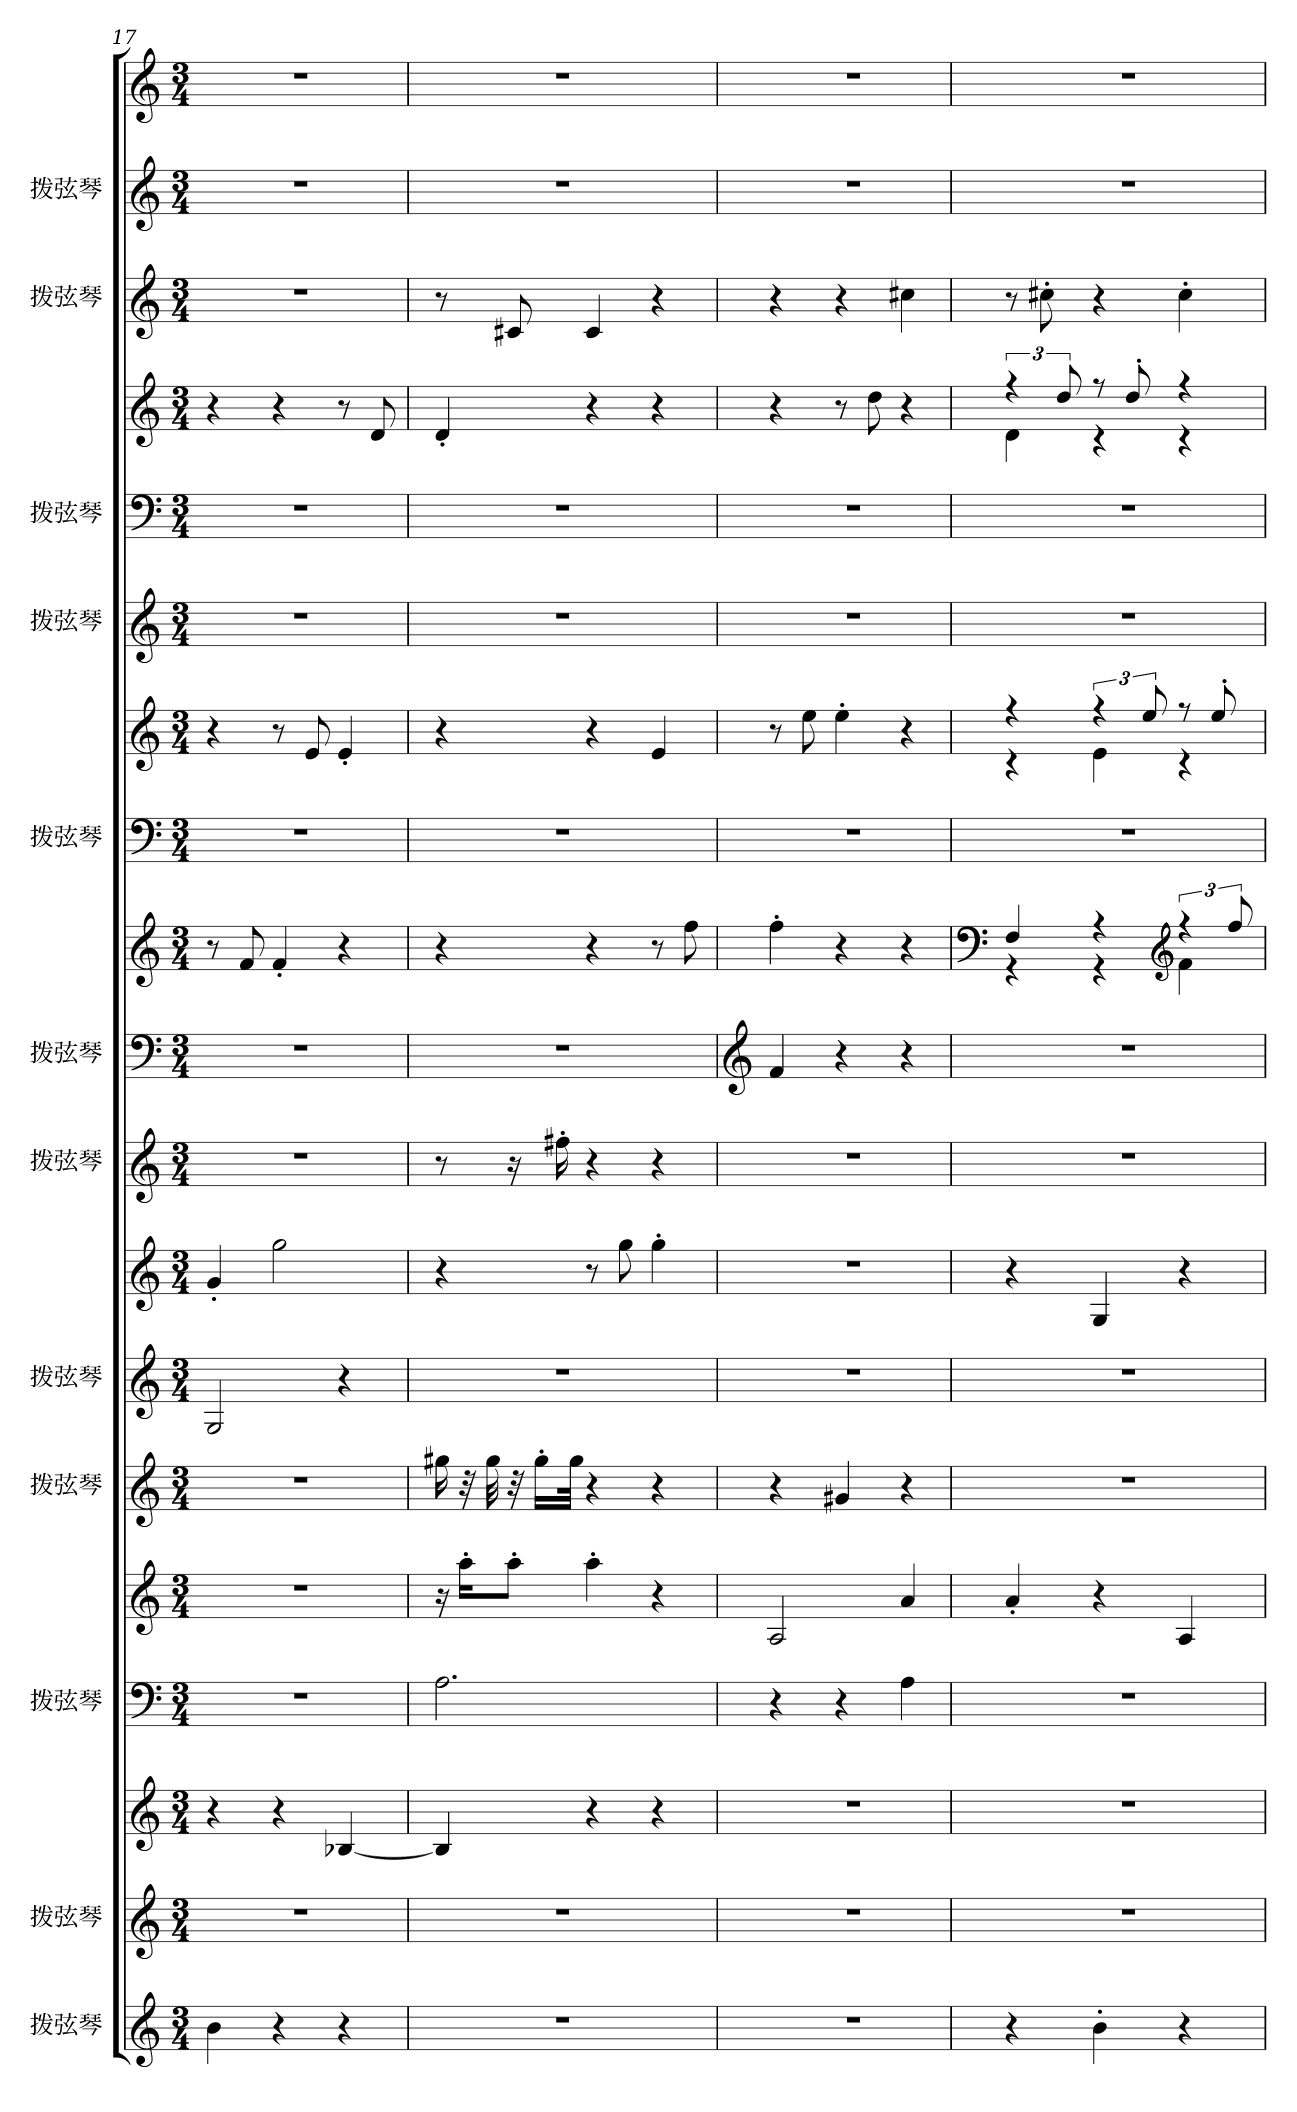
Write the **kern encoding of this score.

**kern	**kern	**kern	**kern	**kern	**kern	**kern	**kern	**kern	**kern	**kern	**kern	**kern	**kern	**kern	**kern	**kern	**kern	**kern
*part12	*part11	*part11	*part10	*part10	*part9	*part8	*part8	*part7	*part6	*part6	*part5	*part5	*part4	*part3	*part3	*part2	*part1	*part1
*staff19	*staff18	*staff17	*staff16	*staff15	*staff14	*staff13	*staff12	*staff11	*staff10	*staff9	*staff8	*staff7	*staff6	*staff5	*staff4	*staff3	*staff2	*staff1
*I"拨弦琴	*I"拨弦琴	*	*I"拨弦琴	*	*I"拨弦琴	*I"拨弦琴	*	*I"拨弦琴	*I"拨弦琴	*	*I"拨弦琴	*	*I"拨弦琴	*I"拨弦琴	*	*I"拨弦琴	*I"拨弦琴	*
*clefG2	*clefG2	*clefG2	*clefF4	*clefG2	*clefG2	*clefG2	*clefG2	*clefG2	*clefF4	*clefG2	*clefF4	*clefG2	*clefG2	*clefF4	*clefG2	*clefG2	*clefG2	*clefG2
*k[]	*k[]	*k[]	*k[]	*k[]	*k[]	*k[]	*k[]	*k[]	*k[]	*k[]	*k[]	*k[]	*k[]	*k[]	*k[]	*k[]	*k[]	*k[]
*M3/4	*M3/4	*M3/4	*M3/4	*M3/4	*M3/4	*M3/4	*M3/4	*M3/4	*M3/4	*M3/4	*M3/4	*M3/4	*M3/4	*M3/4	*M3/4	*M3/4	*M3/4	*M3/4
=17	=17	=17	=17	=17	=17	=17	=17	=17	=17	=17	=17	=17	=17	=17	=17	=17	=17	=17
4b\	2.r	4r	2.r	2.r	2.r	2G/	4g'/	2.r	2.r	8r	2.r	4r	2.r	2.r	4r	2.r	2.r	2.r
.	.	.	.	.	.	.	.	.	.	8f/	.	.	.	.	.	.	.	.
4r	.	4r	.	.	.	.	2gg\	.	.	4f'/	.	8r	.	.	4r	.	.	.
.	.	.	.	.	.	.	.	.	.	.	.	8e/	.	.	.	.	.	.
4r	.	[4B-X/	.	.	.	4r	.	.	.	4r	.	4e'/	.	.	8r	.	.	.
.	.	.	.	.	.	.	.	.	.	.	.	.	.	.	8d/	.	.	.
=18	=18	=18	=18	=18	=18	=18	=18	=18	=18	=18	=18	=18	=18	=18	=18	=18	=18	=18
2.r	2.r	4B-/]	2.A\	16r	16gg#X\	2.r	4r	8r	2.r	4r	2.r	4r	2.r	2.r	4d'/	8r	2.r	2.r
.	.	.	.	16aa'\KL	32r	.	.	.	.	.	.	.	.	.	.	.	.	.
.	.	.	.	.	32gg#\	.	.	.	.	.	.	.	.	.	.	.	.	.
.	.	.	.	8aa'\J	32r	.	.	16r	.	.	.	.	.	.	.	8c#X/	.	.
.	.	.	.	.	16gg#'\LL	.	.	.	.	.	.	.	.	.	.	.	.	.
.	.	.	.	.	.	.	.	16ff#X'\	.	.	.	.	.	.	.	.	.	.
.	.	.	.	.	32gg#\JJk	.	.	.	.	.	.	.	.	.	.	.	.	.
.	.	4r	.	4aa'\	4r	.	8r	4r	.	4r	.	4r	.	.	4r	4c#/	.	.
.	.	.	.	.	.	.	8gg\	.	.	.	.	.	.	.	.	.	.	.
.	.	4r	.	4r	4r	.	4gg'\	4r	.	8r	.	4e/	.	.	4r	4r	.	.
.	.	.	.	.	.	.	.	.	.	8ff\	.	.	.	.	.	.	.	.
!!LO:PB:g=z
=19	=19	=19	=19	=19	=19	=19	=19	=19	=19	=19	=19	=19	=19	=19	=19	=19	=19	=19
*	*	*	*	*	*	*	*	*	*clefG2	*	*	*	*	*	*	*	*	*
2.r	2.r	2.r	4r	2A/	4r	2.r	2.r	2.r	4f/	4ff'\	2.r	8r	2.r	2.r	4r	4r	2.r	2.r
.	.	.	.	.	.	.	.	.	.	.	.	8ee\	.	.	.	.	.	.
.	.	.	4r	.	4g#X/	.	.	.	4r	4r	.	4ee'\	.	.	8r	4r	.	.
.	.	.	.	.	.	.	.	.	.	.	.	.	.	.	8dd\	.	.	.
.	.	.	4A\	4a/	4r	.	.	.	4r	4r	.	4r	.	.	4r	4cc#X\	.	.
=20	=20	=20	=20	=20	=20	=20	=20	=20	=20	=20	=20	=20	=20	=20	=20	=20	=20	=20
*	*	*	*	*	*	*	*	*	*	*clefF4	*	*	*	*	*	*	*	*
*	*	*	*	*	*	*	*	*	*	*^	*	*^	*	*	*^	*	*	*
4r	2.r	2.r	2.r	4a'/	2.r	2.r	4r	2.r	2.r	4F/	4r	2.r	4r	4r	2.r	2.r	6r	4d\	8r	2.r	2.r
.	.	.	.	.	.	.	.	.	.	.	.	.	.	.	.	.	.	.	8cc#X'\	.	.
.	.	.	.	.	.	.	.	.	.	.	.	.	.	.	.	.	12dd/	.	.	.	.
4b'\	.	.	.	4r	.	.	4G/	.	.	4r	4r	.	6r	4e\	.	.	8r	4r	4r	.	.
.	.	.	.	.	.	.	.	.	.	.	.	.	.	.	.	.	8dd'/	.	.	.	.
.	.	.	.	.	.	.	.	.	.	.	.	.	12ee/	.	.	.	.	.	.	.	.
*	*	*	*	*	*	*	*	*	*	*clefG2	*	*	*	*	*	*	*	*	*	*	*
4r	.	.	.	4A/	.	.	4r	.	.	6r	4f\	.	8r	4r	.	.	4r	4r	4cc#'\	.	.
.	.	.	.	.	.	.	.	.	.	.	.	.	8ee'/	.	.	.	.	.	.	.	.
.	.	.	.	.	.	.	.	.	.	12ff/	.	.	.	.	.	.	.	.	.	.	.
*	*	*	*	*	*	*	*	*	*	*v	*v	*	*v	*v	*	*	*v	*v	*	*	*
=	=	=	=	=	=	=	=	=	=	=	=	=	=	=	=	=	=	=
*-	*-	*-	*-	*-	*-	*-	*-	*-	*-	*-	*-	*-	*-	*-	*-	*-	*-	*-
